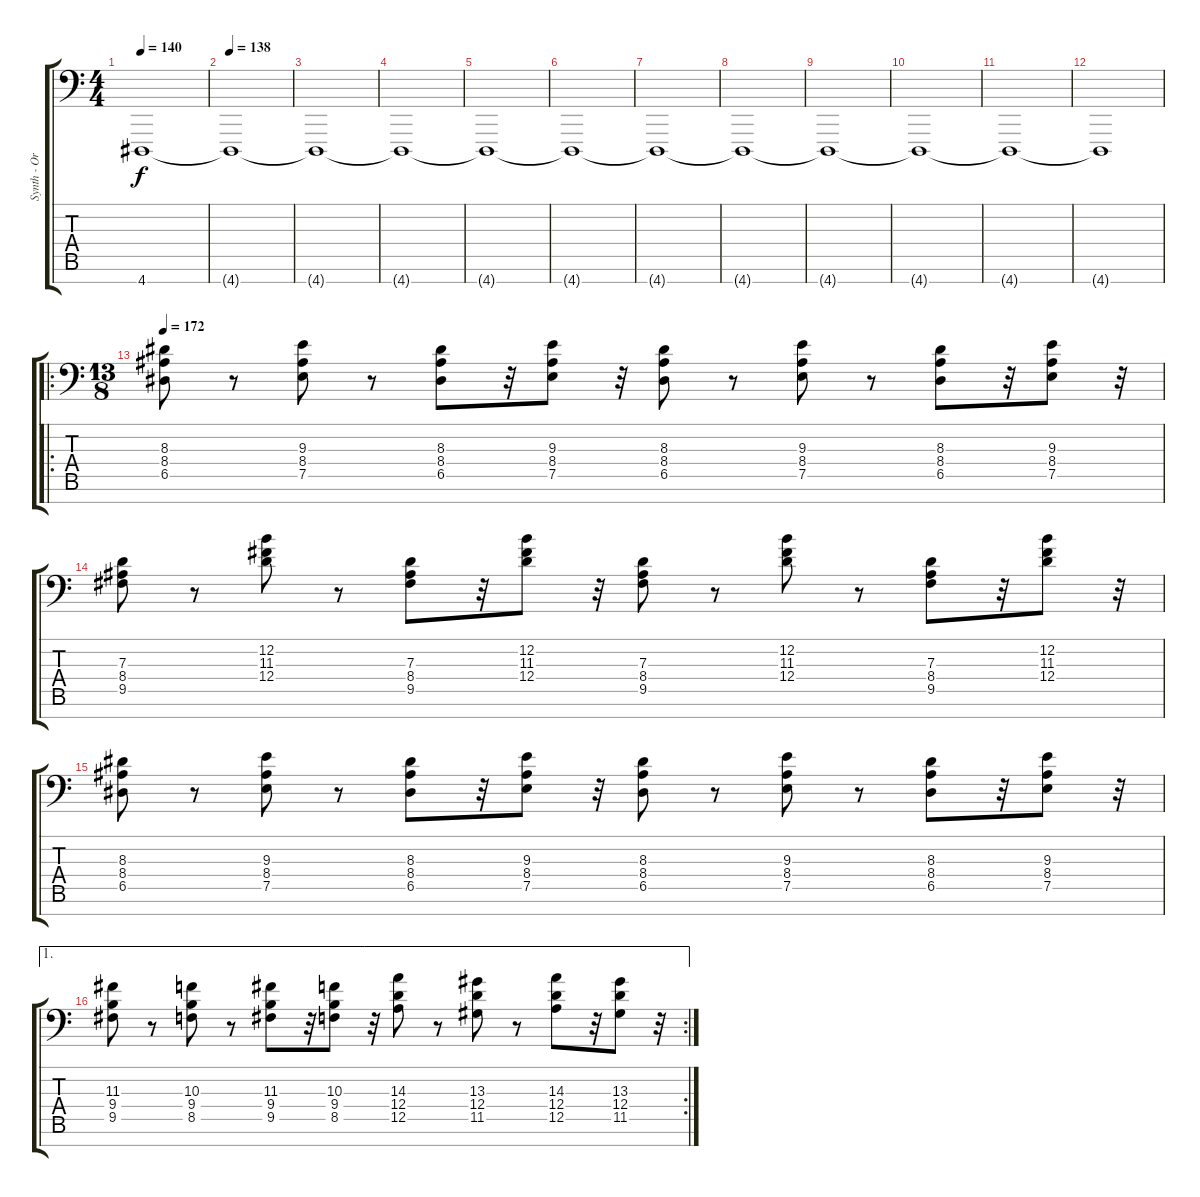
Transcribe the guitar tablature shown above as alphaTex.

\track ("Synth - Organ" "Synth - Or") {instrument churchorgan}
\staff {score tabs}
\tuning (E4 B3 G3 D3 A2 E2 B0) {hide}
\ts (4 4)
\tempo 140
\clef f4
\ks c
4.7{t}.1{dy f} |
\tempo 138
4.7{t}.1 |
4.7{t}.1 |
4.7{t}.1 |
4.7{t}.1 |
4.7{t}.1 |
4.7{t}.1 |
4.7{t}.1 |
4.7{t}.1 |
4.7{t}.1 |
4.7{t}.1 |
4.7{t}.1 |
\ro
\ts (13 8)
\tempo 172
(8.3 8.4 6.5).8{instrument churchorgan} r.8 (9.3 8.4 7.5).8 r.8 (8.3 8.4 6.5).8 r.32 (9.3 8.4 7.5).8 r.32 (8.3 8.4 6.5).8 r.8 (9.3 8.4 7.5).8 r.8 (8.3 8.4 6.5).8 r.32 (9.3 8.4 7.5).8 r.32 |
(7.3 8.4 9.5).8 r.8 (12.2 11.3 12.4).8 r.8 (7.3 8.4 9.5).8 r.32 (12.2 11.3 12.4).8 r.32 (7.3 8.4 9.5).8 r.8 (12.2 11.3 12.4).8 r.8 (7.3 8.4 9.5).8 r.32 (12.2 11.3 12.4).8 r.32 |
(8.3 8.4 6.5).8 r.8 (9.3 8.4 7.5).8 r.8 (8.3 8.4 6.5).8 r.32 (9.3 8.4 7.5).8 r.32 (8.3 8.4 6.5).8 r.8 (9.3 8.4 7.5).8 r.8 (8.3 8.4 6.5).8 r.32 (9.3 8.4 7.5).8 r.32 |
\ae 1
\rc 2
(11.3 9.4 9.5).8 r.8 (10.3 9.4 8.5).8 r.8 (11.3 9.4 9.5).8 r.32 (10.3 9.4 8.5).8 r.32 (14.3 12.4 12.5).8 r.8 (13.3 12.4 11.5).8 r.8 (14.3 12.4 12.5).8 r.32 (13.3 12.4 11.5).8 r.32
